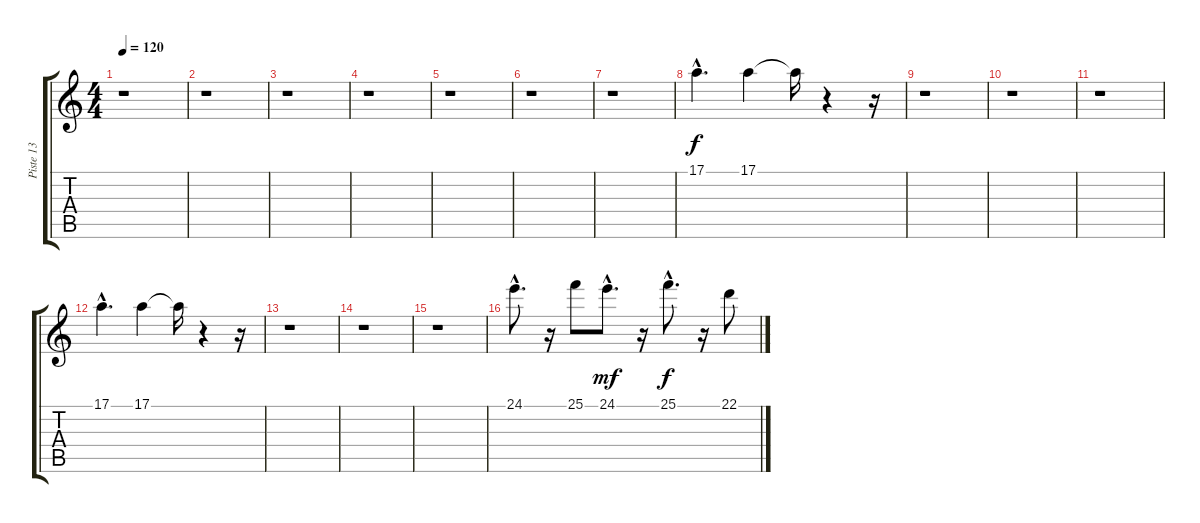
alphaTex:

\track ("Piste 13" "Piste 13") {instrument musicbox}
\staff {score tabs}
\tuning (E4 B3 G3 D3 A2 E2) {hide}
\ts (4 4)
\tempo 120
\clef g2
\ks c
r.1{dy f} |
r.1 |
r.1 |
r.1 |
r.1 |
r.1 |
r.1 |
17.1{hac}.4{d} 17.1.4 17.1{t}.16 r.4 r.16 |
r.1 |
r.1 |
r.1 |
17.1{hac}.4{d} 17.1.4 17.1{t}.16 r.4 r.16 |
r.1 |
r.1 |
r.1 |
24.1{hac}.8{d} r.16 25.1.8 24.1{hac}.8{d dy mf} r.16 25.1{hac}.8{d dy f} r.16 22.1.8
